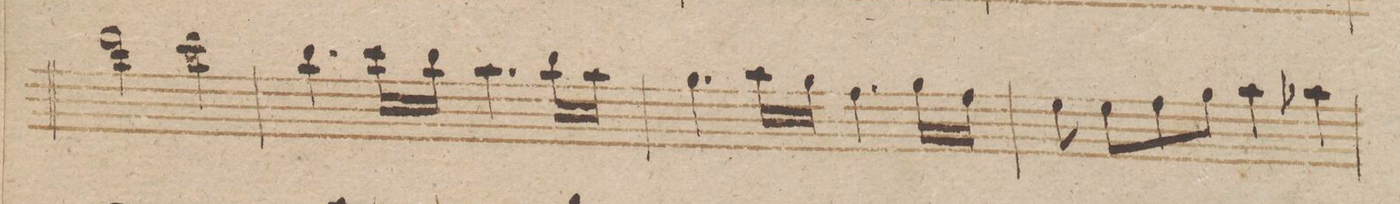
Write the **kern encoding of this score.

**kern	**dynam
*I"Violino 1mo	*
*clefG2	*
*k[b-]	*
*met(c)	*
*M4/4	*
2ddd\	.
2ccc\	.
=249	=249
4.bb-\	.
16ccc\LL	.
16bb-\JJ	.
4.aa\	.
16bb-\LL	.
16aa\JJ	.
=250	=250
4.gg\	.
16aa\LL	.
16gg\JJ	.
4.ff\	.
16gg\LL	.
16ff\JJ	.
=251	=251
8ee\	.
8ee\L	.
8ff\	.
8gg\J	.
4aa\	.
4aa-X\	.
=252	=252
*-	*-
